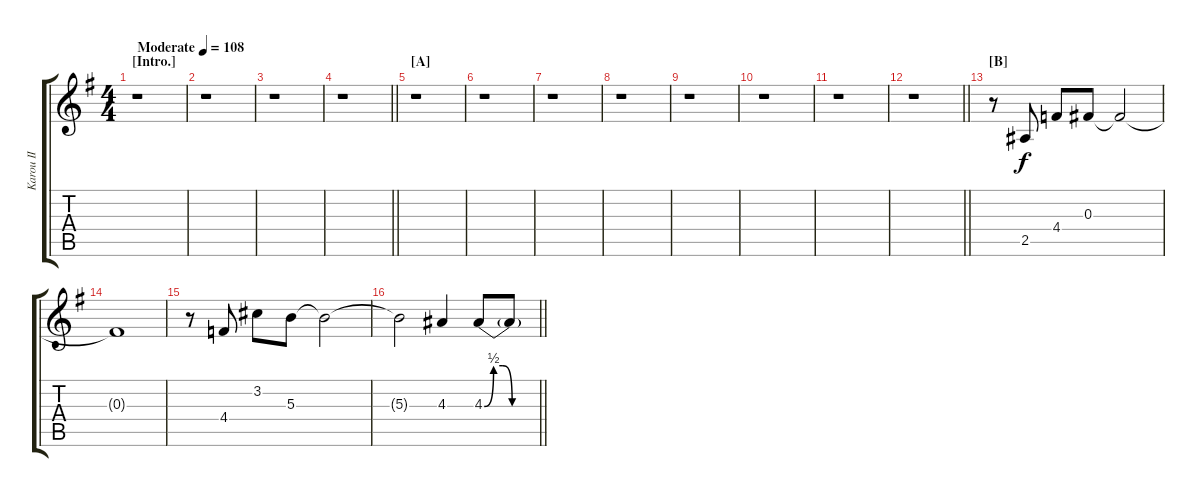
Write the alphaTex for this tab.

\track ("Karou II" "Karou II") {instrument overdrivenguitar}
\staff {score tabs}
\tuning (Eb4 Bb3 Gb3 Db3 Ab2 Db2) {hide}
\ts (4 4)
\section ("" "[Intro.]")
\tempo (108 "Moderate")
\clef g2
\ks g
r.1{dy f instrument overdrivenguitar} |
r.1 |
r.1 |
\barLineRight lightlight
r.1 |
\section ("" "[A]")
r.1 |
r.1 |
r.1 |
r.1 |
r.1 |
r.1 |
r.1 |
\barLineRight lightlight
r.1 |
\section ("" "[B]")
r.8 2.5.8 4.4.8 0.3.8 0.3{t}.2 |
0.3{t}.1 |
r.8 4.4.8 3.2.8 5.3.8 5.3{t}.2 |
\barLineRight lightlight
5.3{t}.2 4.3.4 4.3{be (custom 0 0 10 2 20 2 30 0 60 0)}.8 4.3{t}.8
